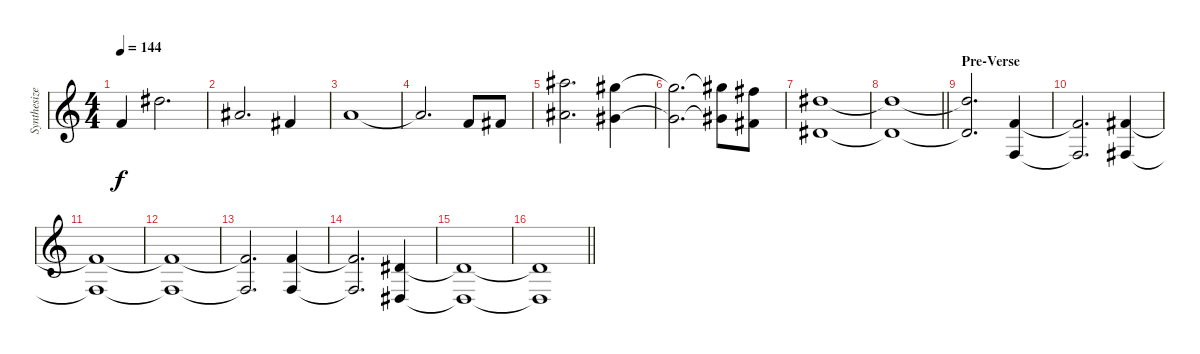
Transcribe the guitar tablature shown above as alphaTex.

\track ("Synthesizer" "Synthesize") {instrument pad4choir}
\staff {score}
\tuning (E4 B3 G3 D3 A2 E2 B1) {hide}
\ts (4 4)
\tempo 144
\clef g2
\ks c
1.1.4{dy f} 11.1.2{d} |
6.1.2{d} 2.1.4 |
5.1.1 |
5.1{t}.2{d} 1.1.8 2.1.8 |
(6.1 23.2).2{d instrument synthstrings2} (4.1 21.2).4 |
(4.1{t} 21.2{t}).2{d} (4.1{t} 21.2{t}).8 (2.1 19.2).8 |
(11.1 4.2).1 |
\barLineRight lightlight
(11.1{t} 4.2{t}).1 |
\section ("" "Pre-Verse")
(11.1{t} 4.2{t}).2{d} (1.1 3.4).4 |
(1.1{t} 3.4{t}).2{d} (2.1 4.4).4 |
(2.1{t} 4.4{t}).1 |
(2.1{t} 4.4{t}).1 |
(2.1{t} 4.4{t}).2{d} (1.1 3.4).4 |
(1.1{t} 3.4{t}).2{d} (4.2 1.4).4 |
(4.2{t} 1.4{t}).1 |
\barLineRight lightlight
(4.2{t} 1.4{t}).1
